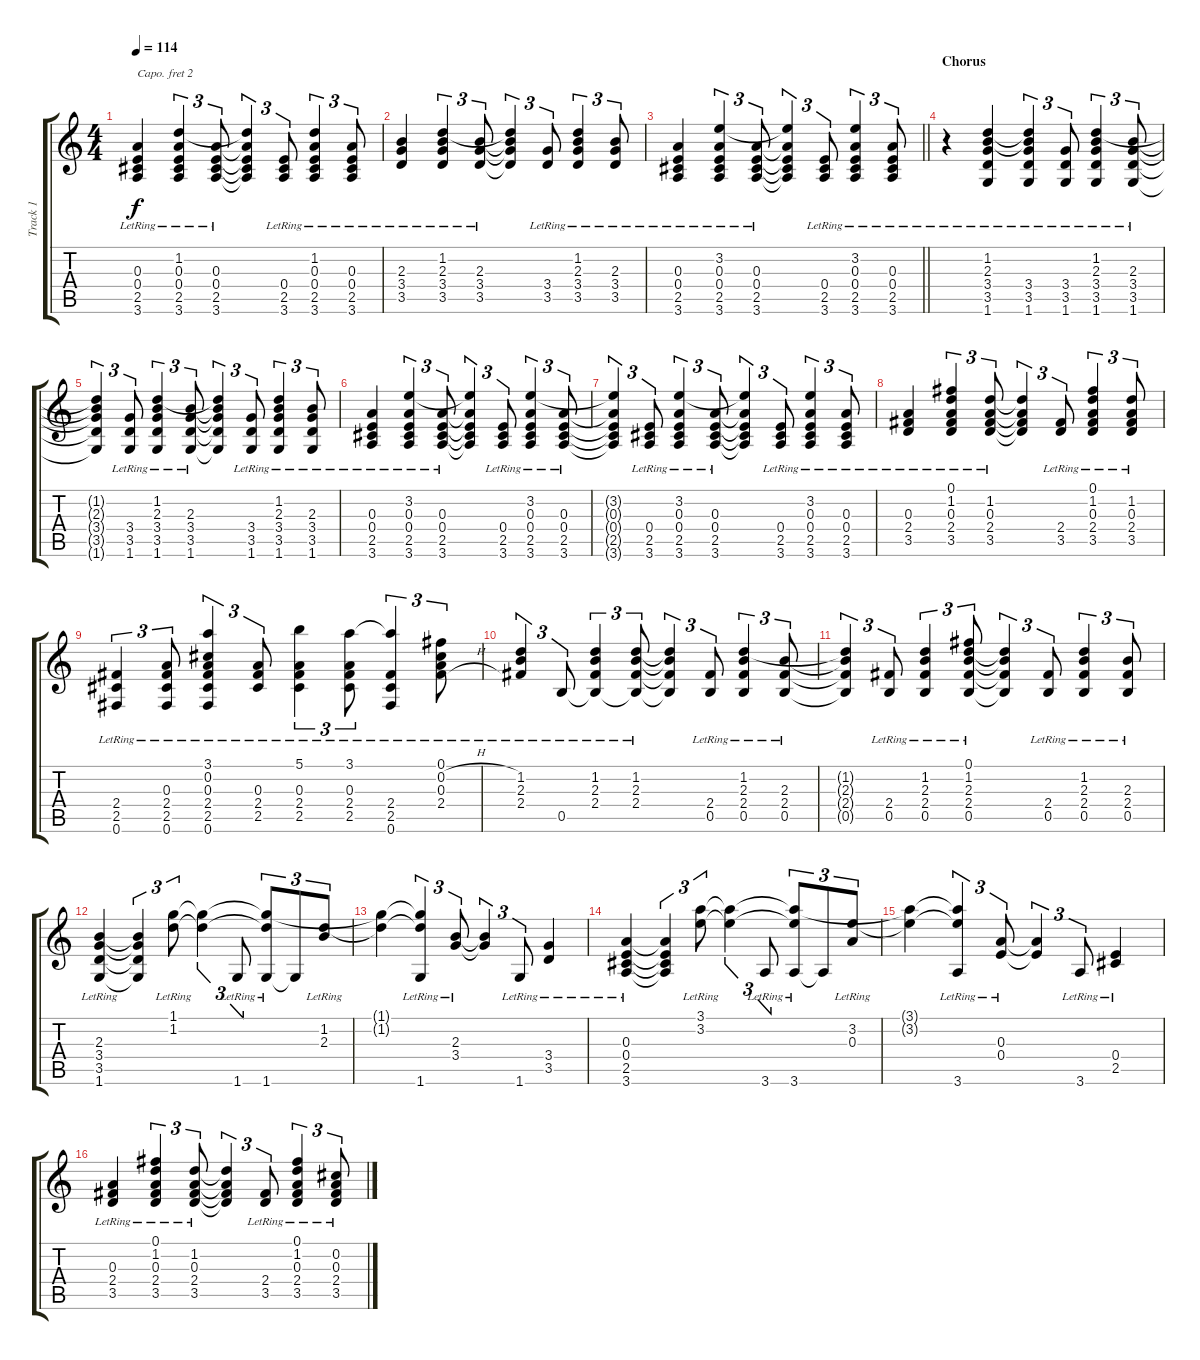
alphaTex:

\track ("Track 1" "Track 1") {instrument acousticguitarsteel}
\staff {score tabs}
\capo 2
\tuning (E4 B3 G3 D3 A2 E2) {hide}
\ts (4 4)
\tempo 114
\clef g2
\ks c
(0.3{lr} 0.4{lr} 2.5{lr} 3.6).4{dy f} (1.2{lr} 0.3{lr} 0.4{lr} 2.5{lr} 3.6).4{tu (3 2)} (0.3{lr} 0.4{lr} 2.5{lr} 3.6).8{tu (3 2)} (1.2{t} 0.3{t} 0.4{t} 2.5{t} 3.6{t}).4{tu (3 2)} (0.4{lr} 2.5{lr} 3.6).8{tu (3 2)} (1.2{lr} 0.3{lr} 0.4{lr} 2.5{lr} 3.6).4{tu (3 2)} (0.3{lr} 0.4{lr} 2.5{lr} 3.6).8{tu (3 2)} |
(2.3{lr} 3.4{lr} 3.5{lr}).4 (1.2{lr} 2.3{lr} 3.4{lr} 3.5{lr}).4{tu (3 2)} (2.3{lr} 3.4{lr} 3.5{lr}).8{tu (3 2)} (1.2{t} 2.3{t} 3.4{t} 3.5{t}).4{tu (3 2)} (3.4{lr} 3.5{lr}).8{tu (3 2)} (1.2{lr} 2.3{lr} 3.4{lr} 3.5{lr}).4{tu (3 2)} (2.3{lr} 3.4{lr} 3.5{lr}).8{tu (3 2)} |
\barLineRight lightlight
(0.3{lr} 0.4{lr} 2.5{lr} 3.6).4 (3.2{lr} 0.3{lr} 0.4{lr} 2.5{lr} 3.6).4{tu (3 2)} (0.3{lr} 0.4{lr} 2.5{lr} 3.6).8{tu (3 2)} (3.2{t} 0.3{t} 0.4{t} 2.5{t} 3.6{t}).4{tu (3 2)} (0.4{lr} 2.5{lr} 3.6).8{tu (3 2)} (3.2{lr} 0.3{lr} 0.4{lr} 2.5{lr} 3.6).4{tu (3 2)} (0.3{lr} 0.4{lr} 2.5{lr} 3.6).8{tu (3 2)} |
\section ("" "Chorus")
r.4 (1.2{lr} 2.3{lr} 3.4{lr} 3.5{lr} 1.6{lr}).4 (1.2{t} 2.3{t} 3.4{lr} 3.5{lr} 1.6{lr}).4{tu (3 2)} (3.4{lr} 3.5{lr} 1.6{lr}).8{tu (3 2)} (1.2{lr} 2.3{lr} 3.4{lr} 3.5{lr} 1.6{lr}).4{tu (3 2)} (2.3{lr} 3.4{lr} 3.5{lr} 1.6{lr}).8{tu (3 2)} |
(1.2{t} 2.3{t} 3.4{t} 3.5{t} 1.6{t}).4{tu (3 2)} (3.4{lr} 3.5{lr} 1.6{lr}).8{tu (3 2)} (1.2{lr} 2.3{lr} 3.4{lr} 3.5{lr} 1.6{lr}).4{tu (3 2)} (2.3{lr} 3.4{lr} 3.5{lr} 1.6{lr}).8{tu (3 2)} (1.2{t} 2.3{t} 3.4{t} 3.5{t} 1.6{t}).4{tu (3 2)} (3.4{lr} 3.5{lr} 1.6{lr}).8{tu (3 2)} (1.2{lr} 2.3{lr} 3.4{lr} 3.5{lr} 1.6{lr}).4{tu (3 2)} (2.3{lr} 3.4{lr} 3.5{lr} 1.6{lr}).8{tu (3 2)} |
(0.3{lr} 0.4{lr} 2.5{lr} 3.6).4 (3.2{lr} 0.3{lr} 0.4{lr} 2.5{lr} 3.6).4{tu (3 2)} (0.3{lr} 0.4{lr} 2.5{lr} 3.6).8{tu (3 2)} (3.2{t} 0.3{t} 0.4{t} 2.5{t} 3.6{t}).4{tu (3 2)} (0.4{lr} 2.5{lr} 3.6).8{tu (3 2)} (3.2{lr} 0.3{lr} 0.4{lr} 2.5{lr} 3.6).4{tu (3 2)} (0.3{lr} 0.4{lr} 2.5{lr} 3.6).8{tu (3 2)} |
(3.2{t} 0.3{t} 0.4{t} 2.5{t} 3.6{t}).4{tu (3 2)} (0.4{lr} 2.5{lr} 3.6).8{tu (3 2)} (3.2{lr} 0.3{lr} 0.4{lr} 2.5{lr} 3.6).4{tu (3 2)} (0.3{lr} 0.4{lr} 2.5{lr} 3.6).8{tu (3 2)} (3.2{t} 0.3{t} 0.4{t} 2.5{t} 3.6{t}).4{tu (3 2)} (0.4{lr} 2.5{lr} 3.6).8{tu (3 2)} (3.2{lr} 0.3{lr} 0.4{lr} 2.5{lr} 3.6).4{tu (3 2)} (0.3{lr} 0.4{lr} 2.5{lr} 3.6).8{tu (3 2)} |
(0.3{lr} 2.4{lr} 3.5{lr}).4 (0.1{lr} 1.2{lr} 0.3{lr} 2.4{lr} 3.5{lr}).4{tu (3 2)} (1.2{lr} 0.3{lr} 2.4{lr} 3.5{lr}).8{tu (3 2)} (1.2{t} 0.3{t} 2.4{t} 3.5{t}).4{tu (3 2)} (2.4{lr} 3.5{lr}).8{tu (3 2)} (0.1{lr} 1.2{lr} 0.3{lr} 2.4{lr} 3.5{lr}).4{tu (3 2)} (1.2{lr} 0.3{lr} 2.4{lr} 3.5{lr}).8{tu (3 2)} |
(2.4{lr} 2.5{lr} 0.6{lr}).4{tu (3 2)} (0.3{lr} 2.4{lr} 2.5{lr} 0.6{lr}).8{tu (3 2)} (3.1{lr} 0.2{lr} 0.3 2.4{lr} 2.5{lr} 0.6{lr}).4{tu (3 2)} (0.3 2.4{lr} 2.5{lr}).8{tu (3 2)} (5.1{lr} 0.3{lr} 2.4{lr} 2.5).4{tu (3 2)} (3.1{lr} 0.3{lr} 2.4{lr} 2.5{lr}).8{tu (3 2)} (3.1{t} 2.4{lr} 2.5{lr} 0.6{lr}).4{tu (3 2)} (0.1{lr} 0.2{h} 0.3{h} 2.4{h}).8{tu (3 2)} |
(1.2{lr} 2.3{lr} 2.4{lr}).4{tu (3 2)} 0.5{lr}.8{tu (3 2)} (1.2{lr} 2.3{lr} 2.4{lr} 0.5{t}).4{tu (3 2)} (1.2{lr} 2.3{lr} 2.4{lr} 0.5{t}).8{tu (3 2)} (1.2{t} 2.3{t} 2.4{t} 0.5{t}).4{tu (3 2)} (2.4{lr} 0.5{lr}).8{tu (3 2)} (1.2{lr} 2.3{lr} 2.4{lr} 0.5{lr}).4{tu (3 2)} (2.3{lr} 2.4{lr} 0.5{lr}).8{tu (3 2)} |
(1.2{t} 2.3{t} 2.4{t} 0.5{t}).4{tu (3 2)} (2.4{lr} 0.5{lr}).8{tu (3 2)} (1.2{lr} 2.3{lr} 2.4{lr} 0.5{lr}).4{tu (3 2)} (0.1{lr} 1.2{lr} 2.3{lr} 2.4{lr} 0.5{lr}).8{tu (3 2)} (1.2{t} 2.3{t} 2.4{t} 0.5{t}).4{tu (3 2)} (2.4{lr} 0.5{lr}).8{tu (3 2)} (1.2{lr} 2.3{lr} 2.4{lr} 0.5{lr}).4{tu (3 2)} (2.3{lr} 2.4{lr} 0.5{lr}).8{tu (3 2)} |
(2.3{lr} 3.4{lr} 3.5{lr} 1.6{lr}).4 (2.3{t} 3.4{t} 3.5{t} 1.6{t}).4{tu (3 2)} (1.1{lr} 1.2{lr}).8{tu (3 2)} (1.1{t} 1.2{t}).4{tu (3 2)} 1.6{lr}.8{tu (3 2)} (1.1{t} 1.2{t} 1.6{lr}).8{tu (3 2)} 1.6{t}.8{tu (3 2)} (1.2{lr} 2.3{lr}).8{tu (3 2)} |
(1.1{t} 1.2{t}).4 (1.1{t} 1.2{t} 1.6{lr}).4{tu (3 2)} (2.3{lr} 3.4{lr}).8{tu (3 2)} (2.3{t} 3.4{t}).4{tu (3 2)} 1.6{lr}.8{tu (3 2)} (3.4{lr} 3.5{lr}).4 |
(0.3{lr} 0.4{lr} 2.5{lr} 3.6{lr}).4 (0.3{t} 0.4{t} 2.5{t} 3.6{t}).4{tu (3 2)} (3.1{lr} 3.2{lr}).8{tu (3 2)} (3.1{t} 3.2{t}).4{tu (3 2)} 3.6{lr}.8{tu (3 2)} (3.1{t} 3.2{t} 3.6{lr}).8{tu (3 2)} 3.6{t}.8{tu (3 2)} (3.2{lr} 0.3{lr}).8{tu (3 2)} |
(3.1{t} 3.2{t}).4 (3.1{t} 3.2{t} 3.6{lr}).4{tu (3 2)} (0.3{lr} 0.4{lr}).8{tu (3 2)} (0.3{t} 0.4{t}).4{tu (3 2)} 3.6{lr}.8{tu (3 2)} (0.4{lr} 2.5{lr}).4 |
(0.3{lr} 2.4{lr} 3.5{lr}).4 (0.1{lr} 1.2{lr} 0.3{lr} 2.4{lr} 3.5{lr}).4{tu (3 2)} (1.2{lr} 0.3{lr} 2.4{lr} 3.5{lr}).8{tu (3 2)} (1.2{t} 0.3{t} 2.4{t} 3.5{t}).4{tu (3 2)} (2.4{lr} 3.5{lr}).8{tu (3 2)} (0.1{lr} 1.2{lr} 0.3{lr} 2.4{lr} 3.5{lr}).4{tu (3 2)} (0.2{lr} 0.3{lr} 2.4{lr} 3.5{lr}).8{tu (3 2)}
